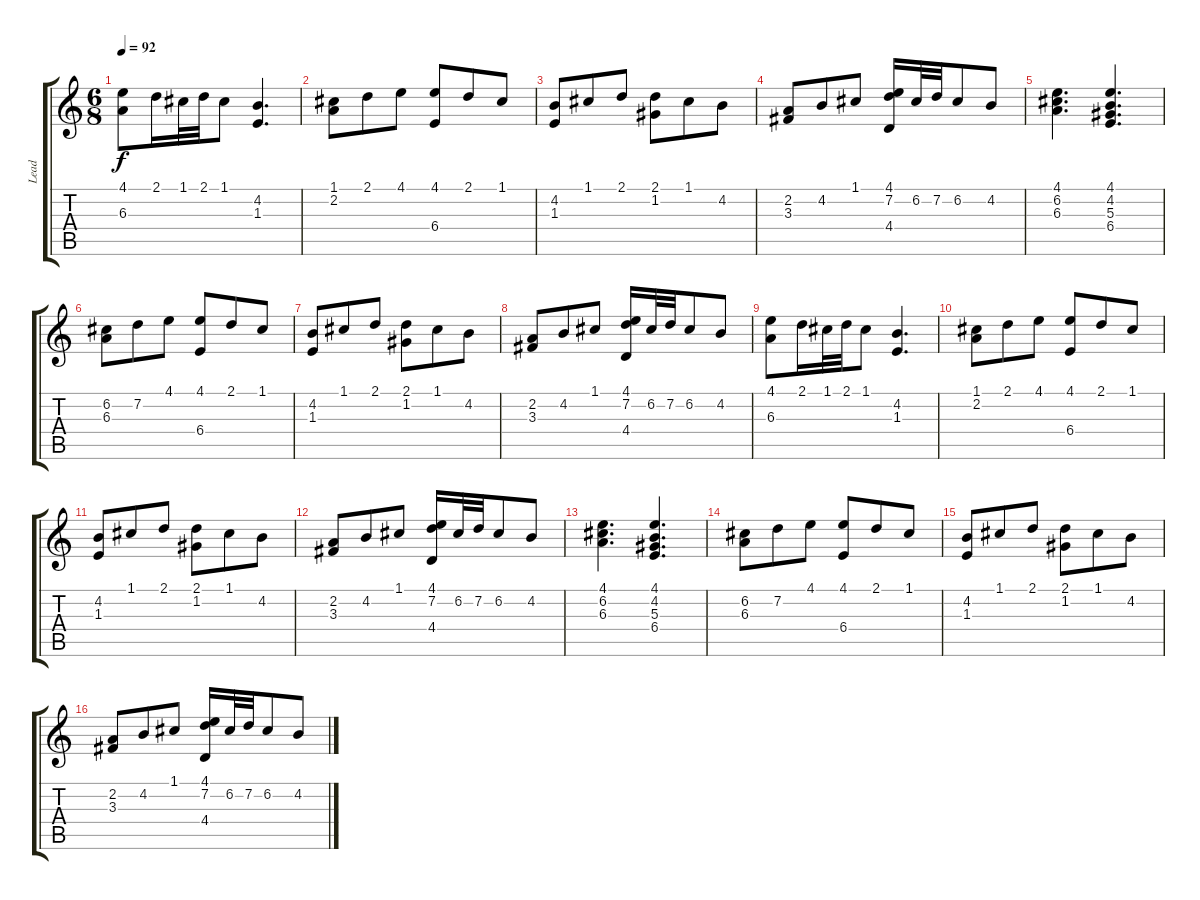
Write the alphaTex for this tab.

\track ("Lead" "Lead") {instrument acousticguitarsteel}
\staff {score tabs}
\tuning (C4 G3 Eb3 Bb2 F2 C2) {hide}
\ts (6 8)
\tempo 92
\clef g2
\ks c
(4.1 6.3).8{dy f} 2.1.16 1.1.32 2.1.32 1.1.8 (4.2 1.3).4{d} |
(1.1 2.2).8 2.1.8 4.1.8 (4.1 6.4).8 2.1.8 1.1.8 |
(4.2 1.3).8 1.1.8 2.1.8 (2.1 1.2).8 1.1.8 4.2.8 |
(2.2 3.3).8 4.2.8 1.1.8 (4.1 7.2 4.4).16 6.2.32 7.2.32 6.2.8 4.2.8 |
(4.1 6.2 6.3).4{d} (4.1 4.2 5.3 6.4).4{d} |
(6.2 6.3).8 7.2.8 4.1.8 (4.1 6.4).8 2.1.8 1.1.8 |
(4.2 1.3).8 1.1.8 2.1.8 (2.1 1.2).8 1.1.8 4.2.8 |
(2.2 3.3).8 4.2.8 1.1.8 (4.1 7.2 4.4).16 6.2.32 7.2.32 6.2.8 4.2.8 |
(4.1 6.3).8 2.1.16 1.1.32 2.1.32 1.1.8 (4.2 1.3).4{d} |
(1.1 2.2).8 2.1.8 4.1.8 (4.1 6.4).8 2.1.8 1.1.8 |
(4.2 1.3).8 1.1.8 2.1.8 (2.1 1.2).8 1.1.8 4.2.8 |
(2.2 3.3).8 4.2.8 1.1.8 (4.1 7.2 4.4).16 6.2.32 7.2.32 6.2.8 4.2.8 |
(4.1 6.2 6.3).4{d} (4.1 4.2 5.3 6.4).4{d} |
(6.2 6.3).8 7.2.8 4.1.8 (4.1 6.4).8 2.1.8 1.1.8 |
(4.2 1.3).8 1.1.8 2.1.8 (2.1 1.2).8 1.1.8 4.2.8 |
(2.2 3.3).8 4.2.8 1.1.8 (4.1 7.2 4.4).16 6.2.32 7.2.32 6.2.8 4.2.8
